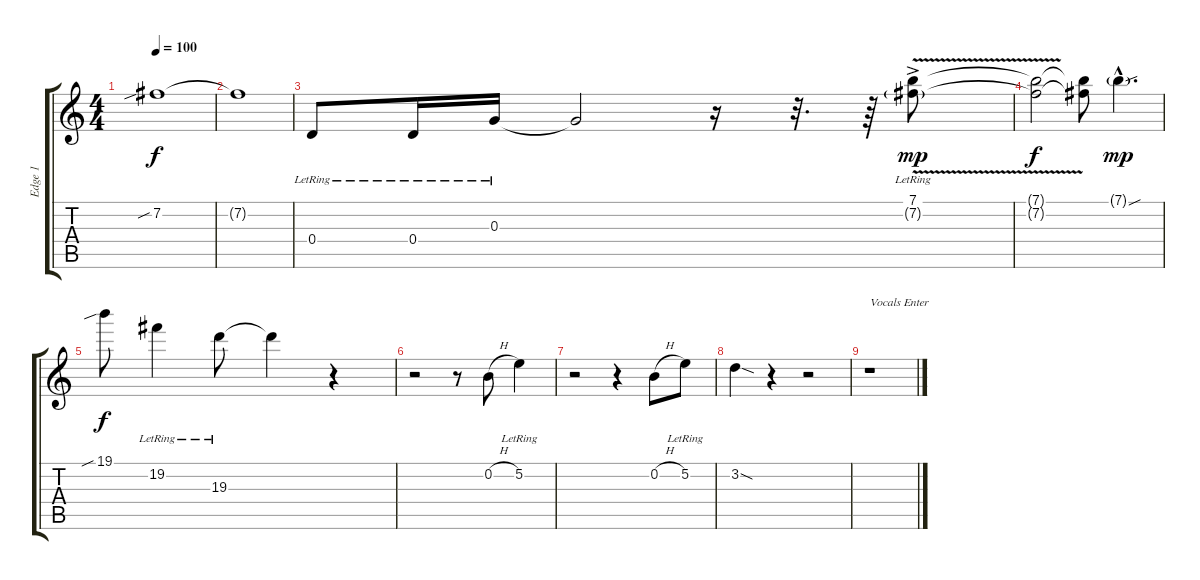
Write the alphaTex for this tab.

\track ("Edge 1" "Edge 1") {instrument acousticguitarsteel}
\staff {score tabs}
\tuning (E4 B3 G3 D3 A2 E2) {hide}
\ts (4 4)
\tempo 100
\clef g2
\ks c
7.2{sib}.1{dy f instrument acousticguitarsteel} |
7.2{t}.1 |
0.4{lr}.8 0.4{lr}.16 0.3{lr}.16 0.3{t}.2 r.16{volume 4} r.32{d volume 12} r.64 (7.1{v ac} 7.2{g lr}).8{dy mp} |
(7.1{t} 7.2{t}).2{dy f} (7.1{t} 7.2{t}).8 7.1{sou g hac}.4{d dy mp} |
19.1{sib}.8{dy f} 19.2{lr}.4 19.3{lr}.8 19.3{t}.4 r.4 |
r.2 r.8 0.2{h}.8 5.2{lr}.4 |
r.2 r.4 0.2{h}.8 5.2{lr}.8 |
3.2{sod}.4 r.4 r.2 |
r.1{txt "Vocals Enter"}
